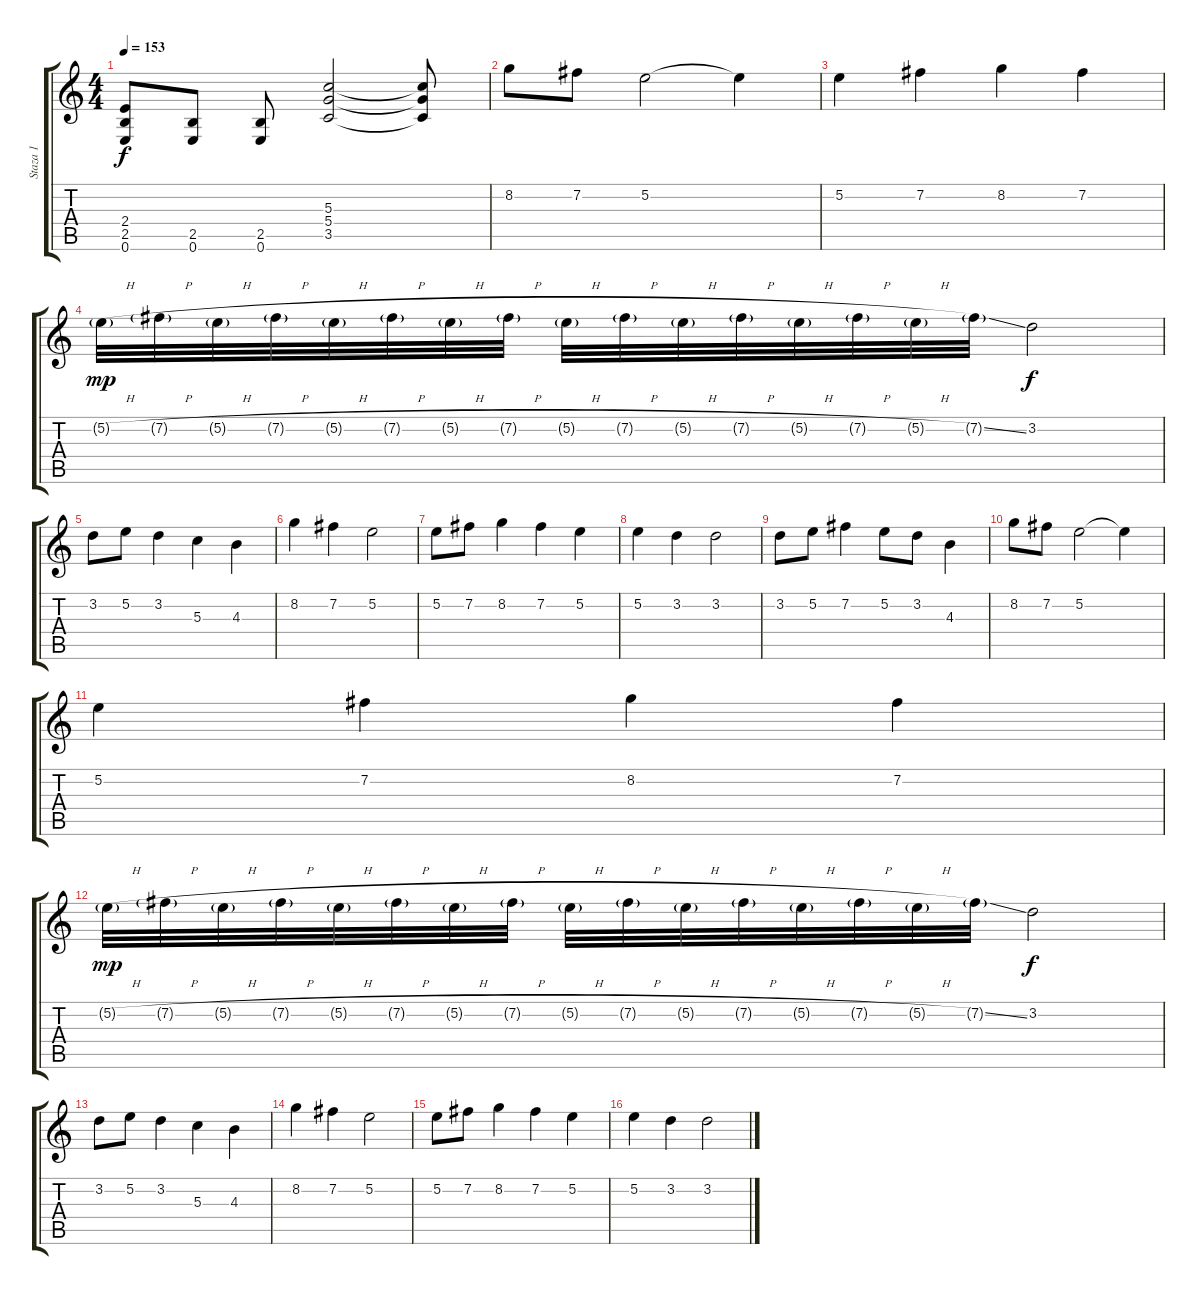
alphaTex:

\track ("Staza 1" "Staza 1") {instrument distortionguitar}
\staff {score tabs}
\tuning (E4 B3 G3 D3 A2 E2) {hide}
\ts (4 4)
\tempo 153
\clef g2
\ks c
(2.4 2.5 0.6).8{dy f} (2.5 0.6).8 (2.5 0.6).8 (5.3 5.4 3.5).2 (5.3{t} 5.4{t} 3.5{t}).8 |
8.2.8{instrument electricguitarmuted} 7.2.8 5.2.2 5.2{t}.4 |
5.2.4 7.2.4 8.2.4 7.2.4 |
5.2{h g}.32{dy mp} 7.2{h g}.32 5.2{h g}.32 7.2{h g}.32 5.2{h g}.32 7.2{h g}.32 5.2{h g}.32 7.2{h g}.32 5.2{h g}.32 7.2{h g}.32 5.2{h g}.32 7.2{h g}.32 5.2{h g}.32 7.2{h g}.32 5.2{h g}.32 7.2{ss g}.32 3.2.2{dy f} |
3.2.8 5.2.8 3.2.4 5.3.4 4.3.4 |
8.2.4 7.2.4 5.2.2 |
5.2.8 7.2.8 8.2.4 7.2.4 5.2.4 |
5.2.4 3.2.4 3.2.2 |
3.2.8 5.2.8 7.2.4 5.2.8 3.2.8 4.3.4 |
8.2.8{instrument electricguitarmuted} 7.2.8 5.2.2 5.2{t}.4 |
5.2.4 7.2.4 8.2.4 7.2.4 |
5.2{h g}.32{dy mp} 7.2{h g}.32 5.2{h g}.32 7.2{h g}.32 5.2{h g}.32 7.2{h g}.32 5.2{h g}.32 7.2{h g}.32 5.2{h g}.32 7.2{h g}.32 5.2{h g}.32 7.2{h g}.32 5.2{h g}.32 7.2{h g}.32 5.2{h g}.32 7.2{ss g}.32 3.2.2{dy f} |
3.2.8 5.2.8 3.2.4 5.3.4 4.3.4 |
8.2.4 7.2.4 5.2.2 |
5.2.8 7.2.8 8.2.4 7.2.4 5.2.4 |
5.2.4 3.2.4 3.2.2
